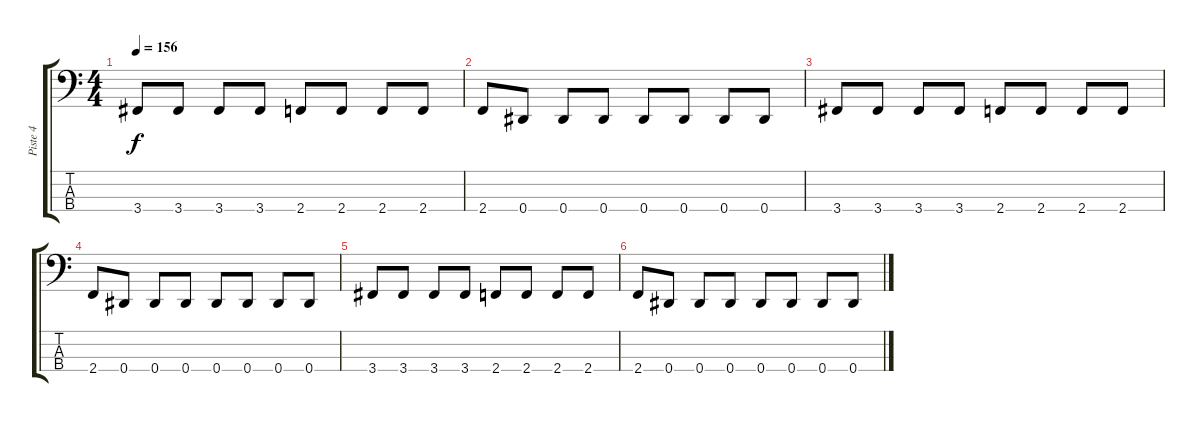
\track ("Piste 4" "Piste 4") {instrument electricbasspick}
\staff {score tabs}
\tuning (Gb2 Db2 Ab1 Eb1) {hide}
\ts (4 4)
\tempo 156
\clef f4
\ks c
3.4.8{dy f} 3.4.8 3.4.8 3.4.8 2.4.8 2.4.8 2.4.8 2.4.8 |
2.4.8 0.4.8 0.4.8 0.4.8 0.4.8 0.4.8 0.4.8 0.4.8 |
3.4.8 3.4.8 3.4.8 3.4.8 2.4.8 2.4.8 2.4.8 2.4.8 |
2.4.8 0.4.8 0.4.8 0.4.8 0.4.8 0.4.8 0.4.8 0.4.8 |
3.4.8 3.4.8 3.4.8 3.4.8 2.4.8 2.4.8 2.4.8 2.4.8 |
2.4.8 0.4.8 0.4.8 0.4.8 0.4.8 0.4.8 0.4.8 0.4.8
